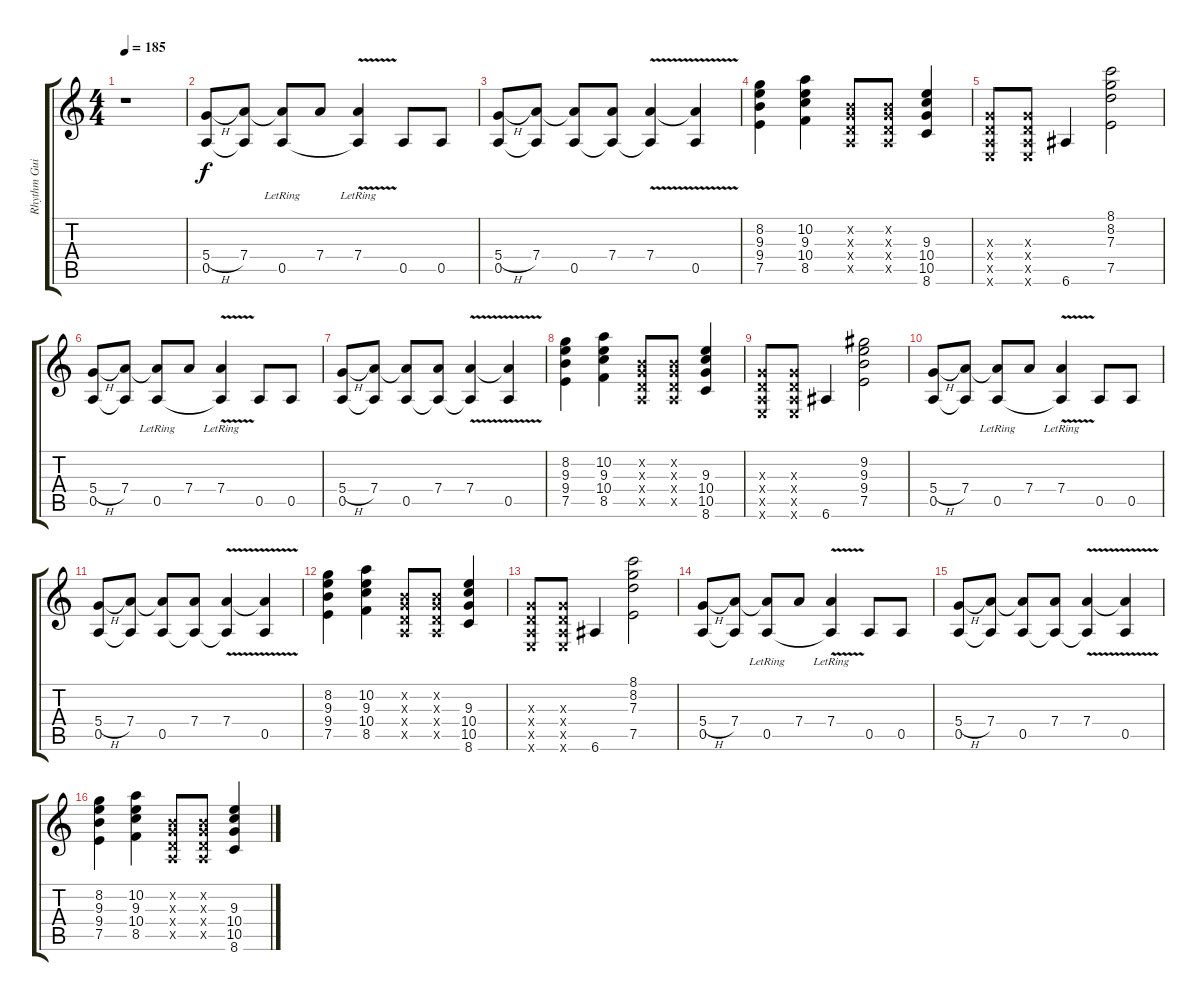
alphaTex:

\track ("Rhythm Guitar 1" "Rhythm Gui") {instrument overdrivenguitar}
\staff {score tabs}
\tuning (E4 B3 G3 D3 A2 E2) {hide}
\ts (4 4)
\tempo 185
\clef g2
\ks c
r.1{dy f} |
(5.4{h} 0.5).8 (7.4 0.5{t}).8 (7.4{t} 0.5{lr}).8 7.4.8 (7.4{v lr} 0.5{t}).4 0.5.8 0.5.8 |
(5.4{h} 0.5).8 (7.4 0.5{t}).8 (7.4{t} 0.5).8 (7.4 0.5{t}).8 (7.4{v} 0.5{t}).4 (7.4{t} 0.5).4 |
(8.2 9.3 9.4 7.5).4 (10.2 9.3 10.4 8.5).4 (0.2{x} 0.3{x} 0.4{x} 0.5{x}).8 (0.2{x} 0.3{x} 0.4{x} 0.5{x}).8 (9.3 10.4 10.5 8.6).4 |
(0.3{x} 0.4{x} 0.5{x} 0.6{x}).8 (0.3{x} 0.4{x} 0.5{x} 0.6{x}).8 6.6.4 (8.1 8.2 7.3 7.5).2 |
(5.4{h} 0.5).8 (7.4 0.5{t}).8 (7.4{t} 0.5{lr}).8 7.4.8 (7.4{v lr} 0.5{t}).4 0.5.8 0.5.8 |
(5.4{h} 0.5).8 (7.4 0.5{t}).8 (7.4{t} 0.5).8 (7.4 0.5{t}).8 (7.4{v} 0.5{t}).4 (7.4{t} 0.5).4 |
(8.2 9.3 9.4 7.5).4 (10.2 9.3 10.4 8.5).4 (0.2{x} 0.3{x} 0.4{x} 0.5{x}).8 (0.2{x} 0.3{x} 0.4{x} 0.5{x}).8 (9.3 10.4 10.5 8.6).4 |
(0.3{x} 0.4{x} 0.5{x} 0.6{x}).8 (0.3{x} 0.4{x} 0.5{x} 0.6{x}).8 6.6.4 (9.2 9.3 9.4 7.5).2 |
(5.4{h} 0.5).8 (7.4 0.5{t}).8 (7.4{t} 0.5{lr}).8 7.4.8 (7.4{v lr} 0.5{t}).4 0.5.8 0.5.8 |
(5.4{h} 0.5).8 (7.4 0.5{t}).8 (7.4{t} 0.5).8 (7.4 0.5{t}).8 (7.4{v} 0.5{t}).4 (7.4{t} 0.5).4 |
(8.2 9.3 9.4 7.5).4 (10.2 9.3 10.4 8.5).4 (0.2{x} 0.3{x} 0.4{x} 0.5{x}).8 (0.2{x} 0.3{x} 0.4{x} 0.5{x}).8 (9.3 10.4 10.5 8.6).4 |
(0.3{x} 0.4{x} 0.5{x} 0.6{x}).8 (0.3{x} 0.4{x} 0.5{x} 0.6{x}).8 6.6.4 (8.1 8.2 7.3 7.5).2 |
(5.4{h} 0.5).8 (7.4 0.5{t}).8 (7.4{t} 0.5{lr}).8 7.4.8 (7.4{v lr} 0.5{t}).4 0.5.8 0.5.8 |
(5.4{h} 0.5).8 (7.4 0.5{t}).8 (7.4{t} 0.5).8 (7.4 0.5{t}).8 (7.4{v} 0.5{t}).4 (7.4{t} 0.5).4 |
(8.2 9.3 9.4 7.5).4 (10.2 9.3 10.4 8.5).4 (0.2{x} 0.3{x} 0.4{x} 0.5{x}).8 (0.2{x} 0.3{x} 0.4{x} 0.5{x}).8 (9.3 10.4 10.5 8.6).4
